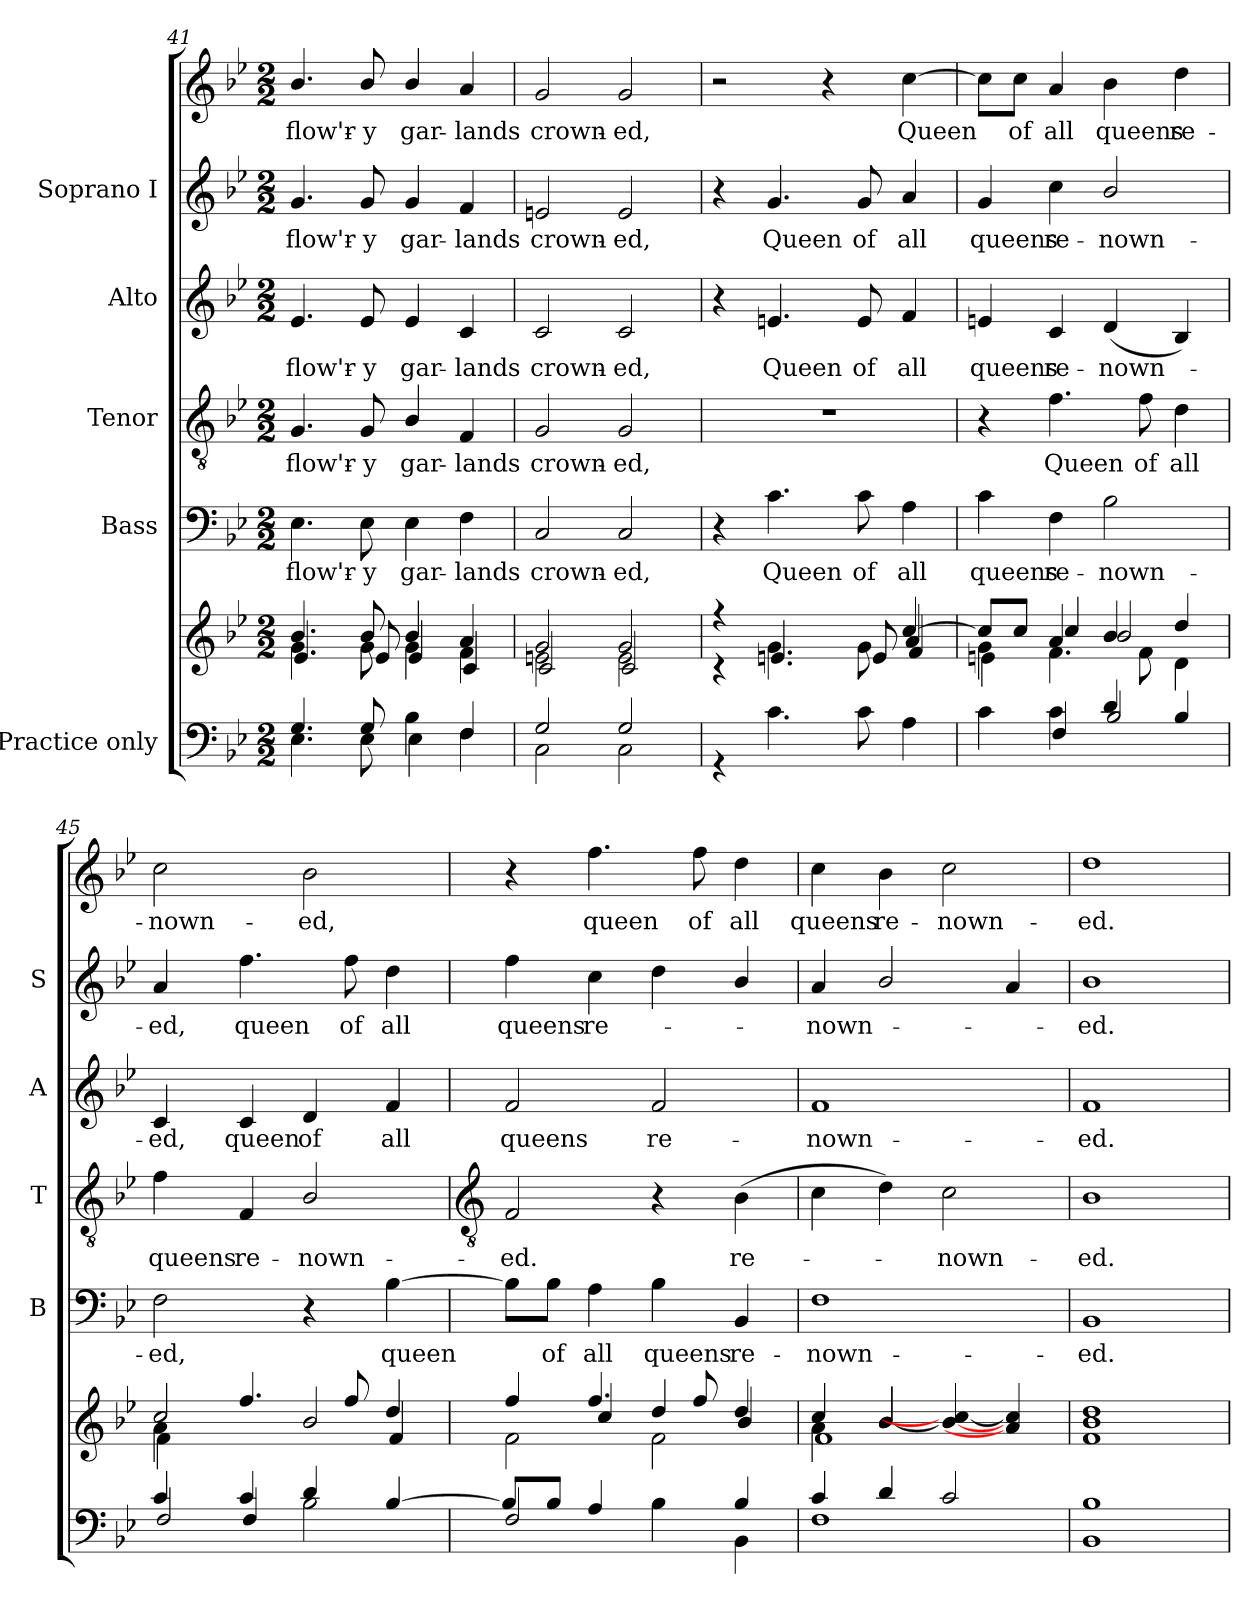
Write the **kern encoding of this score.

**kern	**kern	**kern	**text	**kern	**text	**kern	**text	**kern	**text	**kern	**text
*part5	*part5	*part4	*part4	*part3	*part3	*part2	*part2	*part1	*part1	*part1	*part1
*staff7	*staff6	*staff5	*staff5	*staff4	*staff4	*staff3	*staff3	*staff2	*staff2	*staff1	*staff1
*I"Practice only	*	*I"Bass	*	*I"Tenor	*	*I"Alto	*	*I"Soprano I	*	*	*
*	*	*I'B	*	*I'T	*	*I'A	*	*I'S	*	*	*
!!LO:LB:g=z
*clefF4	*clefG2	*clefF4	*	*clefGv2	*	*clefG2	*	*clefG2	*	*clefG2	*
*k[b-e-]	*k[b-e-]	*k[b-e-]	*	*k[b-e-]	*	*k[b-e-]	*	*k[b-e-]	*	*k[b-e-]	*
*B-:	*B-:	*B-:	*	*B-:	*	*B-:	*	*B-:	*	*B-:	*
*M2/2	*M2/2	*M2/2	*	*M2/2	*	*M2/2	*	*M2/2	*	*M2/2	*
=41	=41	=41	=41	=41	=41	=41	=41	=41	=41	=41	=41
*^	*^	*	*	*	*	*	*	*	*	*	*
*	*	*	*^	*	*	*	*	*	*	*	*	*	*
!	!	!	!	!	!	!LO:LY:b	!	!LO:LY:b	!	!LO:LY:b	!	!LO:LY:b	!	!LO:LY:b
4.G	4.E-	4.b-/	4.g	4.e-	4.E-	flow'r-	4.G	flow'r-	4.e-	flow'r-	4.g	flow'r-	4.b-/	flow'r-
!	!	!	!	!	!	!LO:LY:b	!	!LO:LY:b	!	!LO:LY:b	!	!LO:LY:b	!	!LO:LY:b
8G	8E-	8b-/	8g	8e-	8E-	-y	8G	-y	8e-	-y	8g	-y	8b-/	-y
!	!	!	!	!	!	!LO:LY:b	!	!LO:LY:b	!	!LO:LY:b	!	!LO:LY:b	!	!LO:LY:b
4B-\	4E-	4b-/	4g	4e-	4E-	gar-	4B-/	gar-	4e-	gar-	4g	gar-	4b-/	gar-
!	!	!	!	!	!	!LO:LY:b	!	!LO:LY:b	!	!LO:LY:b	!	!LO:LY:b	!	!LO:LY:b
4F	4F	4a/	4f	4c	4F	-lands	4F	-lands	4c	-lands	4f	-lands	4a	-lands
=42	=42	=42	=42	=42	=42	=42	=42	=42	=42	=42	=42	=42	=42	=42
!	!	!	!	!	!	!LO:LY:b	!	!LO:LY:b	!	!LO:LY:b	!	!LO:LY:b	!	!LO:LY:b
2G	2C\	2g/	2en	2c	2C	crown-	2G	crown-	2c	crown-	2en	crown-	2g	crown-
!	!	!	!	!	!	!LO:LY:b	!	!LO:LY:b	!	!LO:LY:b	!	!LO:LY:b	!	!LO:LY:b
2G	2C\	2g/	2e	2c	2C	-ed,	2G	-ed,	2c	-ed,	2e	-ed,	2g	-ed,
=43	=43	=43	=43	=43	=43	=43	=43	=43	=43	=43	=43	=43	=43	=43
1ryy	4r	2ryy	4r	4r	4r	.	1r	.	4r	.	4r	.	2r	.
!	!	!	!	!	!	!LO:LY:b	!	!	!	!LO:LY:b	!	!LO:LY:b	!	!
.	4.c	.	4.g	4.en	4.c	Queen	.	.	4.en	Queen	4.g	Queen	.	.
.	.	4ryy	.	.	.	.	.	.	.	.	.	.	4r	.
!	!	!	!	!	!	!LO:LY:b	!	!	!	!LO:LY:b	!	!LO:LY:b	!	!
.	8c	.	8g	8e	8c	of	.	.	8e	of	8g	of	.	.
!	!	!	!	!	!	!LO:LY:b	!	!	!	!LO:LY:b	!	!LO:LY:b	!	!LO:LY:b
.	4A	[4cc/	4a/	4f/	4A	all	.	.	4f	all	4a	all	[4cc	Queen
=44	=44	=44	=44	=44	=44	=44	=44	=44	=44	=44	=44	=44	=44	=44
*	*^	*	*	*^	*	*	*	*	*	*	*	*	*	*
!	!	!	!	!	!	!	!	!LO:LY:b	!	!	!	!LO:LY:b	!	!LO:LY:b	!	!
4ryy	4ryy	4c	8cc/L]	4g\	4en\	4ryy	4c	queens	4r	.	4en	queens	4g	-queens	8cc\L]	.
!	!	!	!	!	!	!	!	!	!	!	!	!	!	!	!	!LO:LY:b
.	.	.	8cc/J	.	.	.	.	.	.	.	.	.	.	.	8cc\J	of
!	!	!	!	!	!	!	!	!LO:LY:b	!	!LO:LY:b	!	!LO:LY:b	!	!LO:LY:b	!	!LO:LY:b
4c\	2.ryy	4F	4a/	4cc/	2.ryy	4.f\	4F	re-	4.f	Queen	4c	re-	4cc	re-	4a	all
!	!	!	!	!	!	!	!	!LO:LY:b	!	!	!	!LO:LY:b	!	!LO:LY:b	!	!LO:LY:b
4d/	.	2B-	4b-/	2b-/	.	.	2B-	-nown-	.	.	(<4d	-nown-	2b-/	-nown-	4b-	queens
!	!	!	!	!	!	!	!	!	!	!LO:LY:b	!	!	!	!	!	!
.	.	.	.	.	.	8f\	.	.	8f	of	.	.	.	.	.	.
!	!	!	!	!	!	!	!	!	!	!LO:LY:b	!	!	!	!	!	!LO:LY:b
4B-/	.	.	4dd/	.	.	4d	.	.	4d	all	4B-)	.	.	.	4dd	re-
=45	=45	=45	=45	=45	=45	=45	=45	=45	=45	=45	=45	=45	=45	=45	=45	=45
!	!	!	!	!	!	!	!	!LO:LY:b	!	!LO:LY:b	!	!LO:LY:b	!	!LO:LY:b	!	!LO:LY:b
4c/	4ryy	2F	2cc/	4a\	2.ryy	4f\	2F	-ed,	4f	queens	4c	ed,	4a	ed,	2cc	-nown-
!	!	!	!	!	!	!	!	!	!	!LO:LY:b	!	!LO:LY:b	!	!LO:LY:b	!	!
4c/	4F/	.	.	4.ff/	.	2.ryy	.	.	4F	re-	4c	queen	4.ff	queen	.	.
!	!	!	!	!	!	!	!	!	!	!LO:LY:b	!	!LO:LY:b	!	!	!	!LO:LY:b
4d/	2B-\	4ryy	2b-/	.	.	.	4r	.	2B-/	-nown-	4d	of	.	.	2b-	-ed,
!	!	!	!	!	!	!	!	!	!	!	!	!	!	!LO:LY:b	!	!
.	.	.	.	8ff/	.	.	.	.	.	.	.	.	8ff	of	.	.
!	!	!	!	!	!	!	!	!LO:LY:b	!	!	!	!LO:LY:b	!	!LO:LY:b	!	!
4ryy	.	[4B-/	.	4dd/	4f/	.	[4B-	queen	.	.	4f	all	4dd	all	.	.
*v	*v	*v	*	*	*	*	*	*	*	*	*	*	*	*	*	*
*	*v	*v	*v	*v	*	*	*	*	*	*	*	*	*	*
!!LO:LB:g=z
=46	=46	=46	=46	=46	=46	=46	=46	=46	=46	=46	=46
*	*	*	*	*clefGv2	*	*	*	*	*	*	*
*^	*^	*	*	*	*	*	*	*	*	*	*
*	*^	*	*^	*	*	*	*	*	*	*	*	*	*
!	!	!	!	!	!	!	!	!	!LO:LY:b	!	!LO:LY:b	!	!LO:LY:b	!	!
*	*v	*v	*	*	*	*	*	*	*	*	*	*	*	*	*
2F	8B-/L]	4ryy	4ff/	2f\	8B-\L]	.	2F	-ed.	2f	queens	4ff	queens	4r	.
!	!	!	!	!	!	!LO:LY:b	!	!	!	!	!	!	!	!
.	8B-/J	.	.	.	8B-\J	of	.	.	.	.	.	.	.	.
!	!	!	!	!	!	!LO:LY:b	!	!	!	!	!	!LO:LY:b	!	!LO:LY:b
.	4A/	4.ff/	4cc/	.	4A	all	.	.	.	.	4cc	re-	4.ff	queen
!	!	!	!	!	!	!LO:LY:b	!	!	!	!LO:LY:b	!	!	!	!
4ryy	4B-	.	4dd/	2f\	4B-	queens	4r	.	2f	re-	4dd	.	.	.
!	!	!	!	!	!	!	!	!	!	!	!	!	!	!LO:LY:b
.	.	8ff/	.	.	.	.	.	.	.	.	.	.	8ff	of
!	!	!	!	!	!	!LO:LY:b	!	!LO:LY:b	!	!	!	!	!	!LO:LY:b
4B-	4BB-\	4dd/	4b-/	.	4BB-	re-	(>4B-	re-	.	.	4b-/	.	4dd	all
=47	=47	=47	=47	=47	=47	=47	=47	=47	=47	=47	=47	=47	=47	=47
!	!	!	!	!	!	!LO:LY:b	!	!	!	!LO:LY:b	!	!LO:LY:b	!	!LO:LY:b
4c/	1F	4cc/	4a	1f	1F	-nown-	4c	.	1f	-nown-	4a	-nown-	4cc	queens
!	!	!	!	!	!	!	!	!	!	!	!	!	!	!LO:LY:b
4d/	.	4b-/	[4b-/	.	.	.	4d)	.	.	.	2b-/	.	4b-	re-
!	!	!	!	!	!	!	!	!LO:LY:b	!	!	!	!	!	!LO:LY:b
2c/	.	2ryy	4b-/_ 4cc/_	.	.	.	2c	nown-	.	.	.	.	2cc	-nown-
.	.	.	4a/] 4cc/]	.	.	.	.	.	.	.	4a	.	.	.
=48	=48	=48	=48	=48	=48	=48	=48	=48	=48	=48	=48	=48	=48	=48
!	!	!	!	!	!	!LO:LY:b	!	!LO:LY:b	!	!LO:LY:b	!	!LO:LY:b	!	!LO:LY:b
1B-	1BB-	1dd	1b-	1f	1BB-	-ed.	1B-	-ed.	1f	-ed.	1b-	ed.	1dd	ed.
*v	*v	*	*	*	*	*	*	*	*	*	*	*	*	*
*	*v	*v	*v	*	*	*	*	*	*	*	*	*	*
=	=	=	=	=	=	=	=	=	=	=	=
*-	*-	*-	*-	*-	*-	*-	*-	*-	*-	*-	*-
